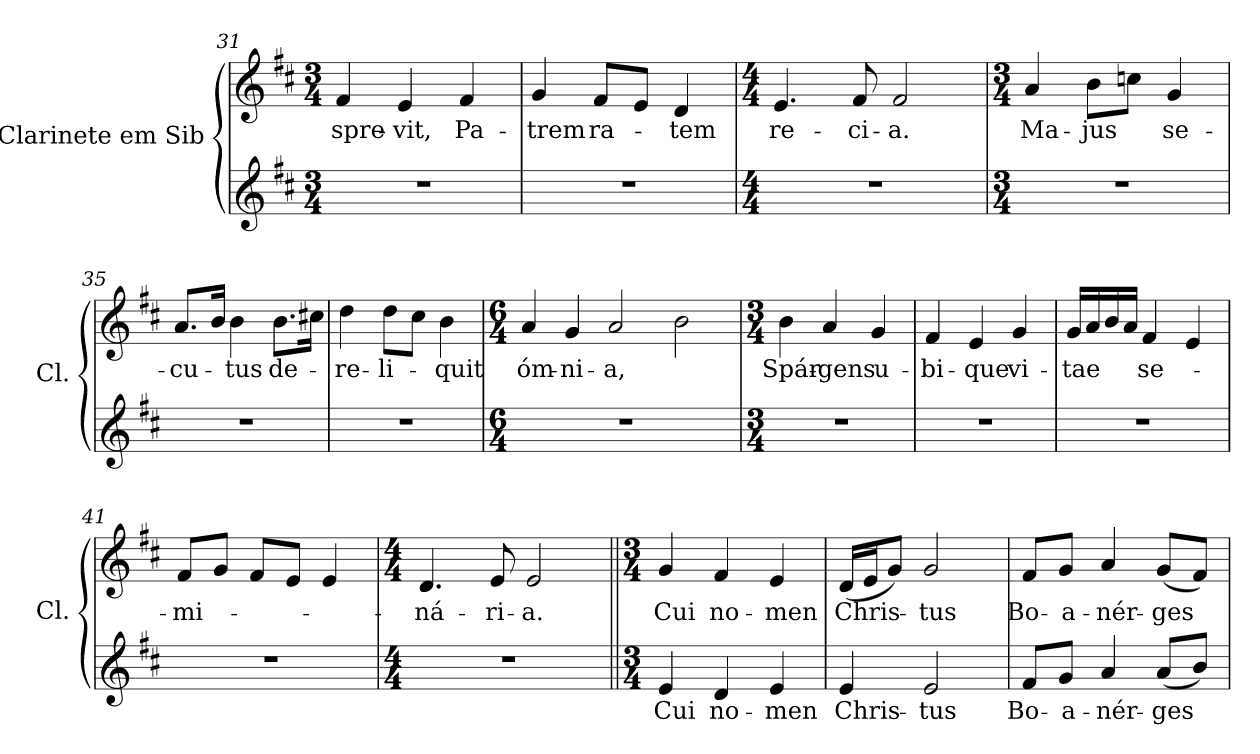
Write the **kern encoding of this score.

**kern	**text	**kern	**text
*part2	*part2	*part1	*part1
*staff2	*staff2	*staff1	*staff1
*I"Clarinete em Sib	*	*I"Clarinete em Sib	*
*I'Cl.	*	*I'Cl.	*
*clefG2	*	*clefG2	*
*ITrd1c2	*	*ITrd1c2	*
*k[]	*	*k[]	*
*C:	*	*C:	*
*M3/4	*	*M3/4	*
=31	=31	=31	=31
!LO:N:vis=1	!	!	!
!	!	!	!LO:LY:b:color=#000000
2.r	.	4ei/	spre-
!	!	!	!LO:LY:b:color=#000000
.	.	4di/	-vit,
!	!	!	!LO:LY:b:color=#000000
.	.	4ei/	Pa-
!!LO:LB:g=z
=32	=32	=32	=32
!LO:N:vis=1	!	!	!
!	!	!	!LO:LY:b:color=#000000
2.r	.	4fi/	-trem
!	!	!	!LO:LY:b:color=#000000
.	.	8ei/L	ra-
.	.	8di/J	.
!	!	!	!LO:LY:b:color=#000000
.	.	4ci/	-tem
=33	=33	=33	=33
*M4/4	*	*M4/4	*
!	!	!	!LO:LY:b:color=#000000
1r	.	4.di/	re-
!	!	!	!LO:LY:b:color=#000000
.	.	8ei/	-ci-
!	!	!	!LO:LY:b:color=#000000
.	.	2ei/	-a.
=34	=34	=34	=34
*M3/4	*	*M3/4	*
!LO:N:vis=1	!	!	!
!	!	!	!LO:LY:b:color=#000000
2.r	.	4gi/	Ma-
!	!	!	!LO:LY:b:color=#000000
.	.	8ai\L	-jus
.	.	8b-Xi\J	.
!	!	!	!LO:LY:b:color=#000000
.	.	4fi/	se-
=35	=35	=35	=35
!LO:N:vis=1	!	!	!
!	!	!	!LO:LY:b:color=#000000
2.r	.	8.gi/L	-cu-
.	.	16ai/Jk	.
!	!	!	!LO:LY:b:color=#000000
.	.	4ai\	-tus
!	!	!	!LO:LY:b:color=#000000
.	.	8.ai\L	de-
.	.	16bni\Jk	.
=36	=36	=36	=36
!LO:N:vis=1	!	!	!
!	!	!	!LO:LY:b:color=#000000
2.r	.	4cci\	-re-
!	!	!	!LO:LY:b:color=#000000
.	.	8cci\L	-li-
.	.	8bi\J	.
!	!	!	!LO:LY:b:color=#000000
.	.	4ai\	-quit
=37	=37	=37	=37
*M6/4	*	*M6/4	*
!LO:N:vis=1	!	!	!
!	!	!	!LO:LY:b:color=#000000
1.r	.	4gi/	óm-
!	!	!	!LO:LY:b:color=#000000
.	.	4fi/	-ni-
!	!	!	!LO:LY:b:color=#000000
.	.	2gi/	-a,
.	.	2ai\	.
!!LO:PB:g=z
=38	=38	=38	=38
*M3/4	*	*M3/4	*
!LO:N:vis=1	!	!	!
!	!	!	!LO:LY:b:color=#000000
2.r	.	4ai\	Spár-
!	!	!	!LO:LY:b:color=#000000
.	.	4gi/	-gens
!	!	!	!LO:LY:b:color=#000000
.	.	4fi/	u-
=39	=39	=39	=39
!LO:N:vis=1	!	!	!
!	!	!	!LO:LY:b:color=#000000
2.r	.	4ei/	-bi-
!	!	!	!LO:LY:b:color=#000000
.	.	4di/	-que
!	!	!	!LO:LY:b:color=#000000
.	.	4fi/	vi-
=40	=40	=40	=40
!LO:N:vis=1	!	!	!
!	!	!	!LO:LY:b:color=#000000
2.r	.	16fi/LL	-tae
.	.	16gi/	.
.	.	16ai/	.
.	.	16gi/JJ	.
!	!	!	!LO:LY:b:color=#000000
.	.	4ei/	se-
.	.	4di/	.
=41	=41	=41	=41
!LO:N:vis=1	!	!	!
!	!	!	!LO:LY:b:color=#000000
2.r	.	8ei/L	-mi-
.	.	8fi/J	.
.	.	8ei/L	.
.	.	8di/J	.
.	.	4di/	.
=42	=42	=42	=42
*M4/4	*	*M4/4	*
!	!	!	!LO:LY:b:color=#000000
1r	.	4.ci/	-ná-
!	!	!	!LO:LY:b:color=#000000
.	.	8di/	-ri-
!	!	!	!LO:LY:b:color=#000000
.	.	2di/	-a.
!!LO:LB:g=z
=43||	=43||	=43||	=43||
*M3/4	*	*M3/4	*
!	!LO:LY:b:color=#000000	!	!
!	!	!	!LO:LY:b:color=#000000
4di/	Cui	4fi/	Cui
!	!LO:LY:b:color=#000000	!	!
!	!	!	!LO:LY:b:color=#000000
4ci/	no-	4ei/	no-
!	!LO:LY:b:color=#000000	!	!
!	!	!	!LO:LY:b:color=#000000
4di/	-men	4di/	-men
=44	=44	=44	=44
!	!LO:LY:b:color=#000000	!	!
!	!	!	!LO:LY:b:color=#000000
4di/	Chris-	(16ci/LL	Chris-
.	.	16di/J	.
.	.	8fi/J)	.
!	!LO:LY:b:color=#000000	!	!
!	!	!	!LO:LY:b:color=#000000
2di/	-tus	2fi/	-tus
=45	=45	=45	=45
!	!LO:LY:b:color=#000000	!	!
!	!	!	!LO:LY:b:color=#000000
8ei/L	Bo-	8ei/L	Bo-
!	!LO:LY:b:color=#000000	!	!
!	!	!	!LO:LY:b:color=#000000
8fi/J	-a-	8fi/J	-a-
!	!LO:LY:b:color=#000000	!	!
!	!	!	!LO:LY:b:color=#000000
4gi/	-nér-	4gi/	-nér-
!	!LO:LY:b:color=#000000	!	!
!	!	!	!LO:LY:b:color=#000000
(8gi/L	-ges	(8fi/L	-ges
8ai/J)	.	8ei/J)	.
=	=	=	=
*-	*-	*-	*-
